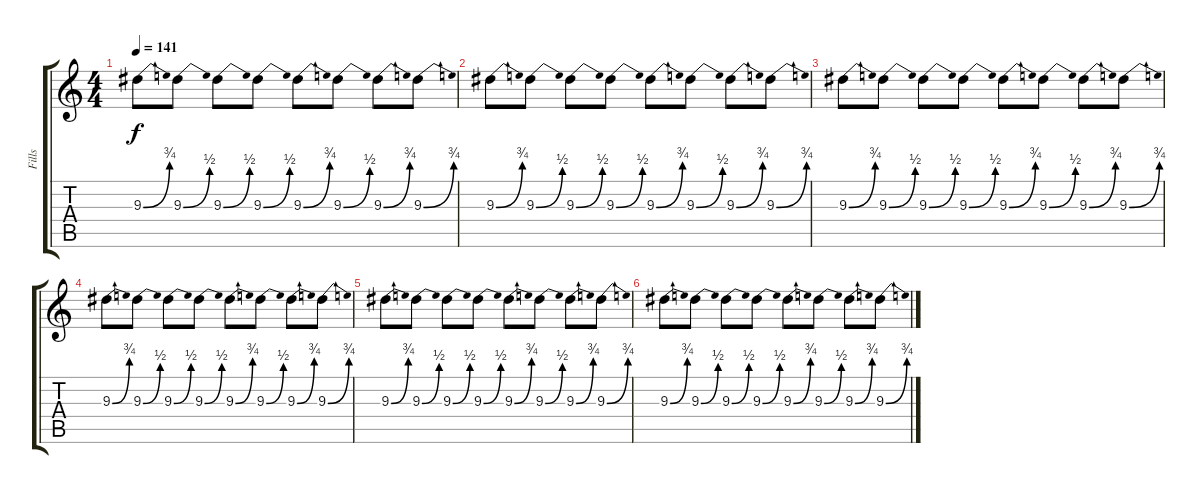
\track ("Fills" "Fills") {instrument distortionguitar}
\staff {score tabs}
\tuning (Eb4 Bb3 Gb3 Db3 Ab2 Db2) {hide}
\ts (4 4)
\tempo 141
\clef g2
\ks c
9.3{be (bend 0 0 60 3)}.8{dy f} 9.3{be (bend 0 0 60 2)}.8 9.3{be (bend 0 0 60 2)}.8 9.3{be (bend 0 0 60 2)}.8 9.3{be (bend 0 0 60 3)}.8 9.3{be (bend 0 0 60 2)}.8 9.3{be (bend 0 0 60 3)}.8 9.3{be (bend 0 0 60 3)}.8 |
9.3{be (bend 0 0 60 3)}.8 9.3{be (bend 0 0 60 2)}.8 9.3{be (bend 0 0 60 2)}.8 9.3{be (bend 0 0 60 2)}.8 9.3{be (bend 0 0 60 3)}.8 9.3{be (bend 0 0 60 2)}.8 9.3{be (bend 0 0 60 3)}.8 9.3{be (bend 0 0 60 3)}.8 |
9.3{be (bend 0 0 60 3)}.8 9.3{be (bend 0 0 60 2)}.8 9.3{be (bend 0 0 60 2)}.8 9.3{be (bend 0 0 60 2)}.8 9.3{be (bend 0 0 60 3)}.8 9.3{be (bend 0 0 60 2)}.8 9.3{be (bend 0 0 60 3)}.8 9.3{be (bend 0 0 60 3)}.8 |
9.3{be (bend 0 0 60 3)}.8 9.3{be (bend 0 0 60 2)}.8 9.3{be (bend 0 0 60 2)}.8 9.3{be (bend 0 0 60 2)}.8 9.3{be (bend 0 0 60 3)}.8 9.3{be (bend 0 0 60 2)}.8 9.3{be (bend 0 0 60 3)}.8 9.3{be (bend 0 0 60 3)}.8 |
9.3{be (bend 0 0 60 3)}.8 9.3{be (bend 0 0 60 2)}.8 9.3{be (bend 0 0 60 2)}.8 9.3{be (bend 0 0 60 2)}.8 9.3{be (bend 0 0 60 3)}.8 9.3{be (bend 0 0 60 2)}.8 9.3{be (bend 0 0 60 3)}.8 9.3{be (bend 0 0 60 3)}.8 |
9.3{be (bend 0 0 60 3)}.8 9.3{be (bend 0 0 60 2)}.8 9.3{be (bend 0 0 60 2)}.8 9.3{be (bend 0 0 60 2)}.8 9.3{be (bend 0 0 60 3)}.8 9.3{be (bend 0 0 60 2)}.8 9.3{be (bend 0 0 60 3)}.8 9.3{be (bend 0 0 60 3)}.8
